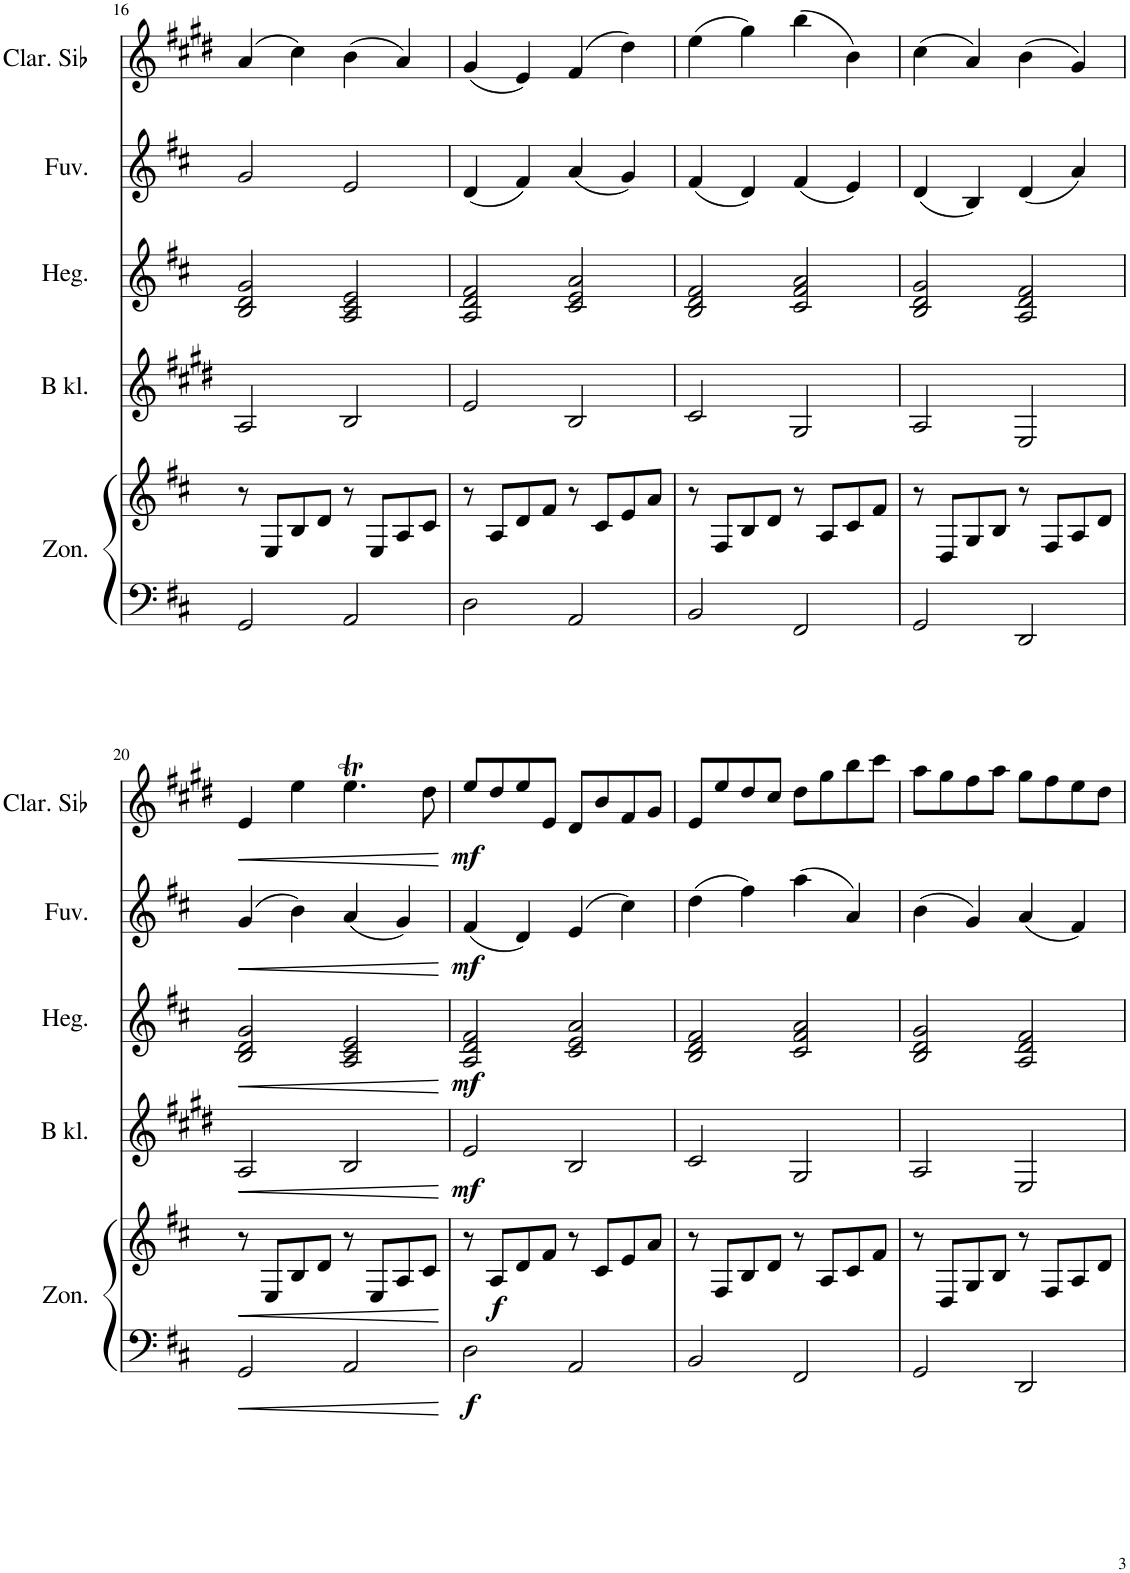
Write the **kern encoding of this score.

**kern	**kern	**dynam	**kern	**dynam	**kern	**dynam	**kern	**dynam	**kern	**dynam
*part5	*part5	*part5	*part4	*part4	*part3	*part3	*part2	*part2	*part1	*part1
*staff6	*staff5	*staff5/6	*staff4	*staff4	*staff3	*staff3	*staff2	*staff2	*staff1	*staff1
*I"Zongora	*	*	*I"B-klarinét	*	*I"Hegedű	*	*I"Fuvola	*	*I"Clarinette en Sib	*
*I'Zon.	*	*	*I'B kl.	*	*I'Heg.	*	*I'Fuv.	*	*I'Clar. Sib	*
!!LO:PB:g=z
*clefF4	*clefG2	*	*clefG2	*	*clefG2	*	*clefG2	*	*clefG2	*
*	*	*	*Trd1c2	*	*	*	*	*	*Trd1c2	*
*k[f#c#]	*k[f#c#]	*	*k[f#c#g#d#]	*	*k[f#c#]	*	*k[f#c#]	*	*k[f#c#g#d#]	*
*M4/4	*M4/4	*	*M4/4	*	*M4/4	*	*M4/4	*	*M4/4	*
=16	=16	=16	=16	=16	=16	=16	=16	=16	=16	=16
2GG/	8r	.	2A/	.	2B/ 2d/ 2g/	.	2g/	.	(4a/	.
.	8E/L	.	.	.	.	.	.	.	.	.
.	8B/	.	.	.	.	.	.	.	4cc#\)	.
.	8d/J	.	.	.	.	.	.	.	.	.
2AA/	8r	.	2B/	.	2A/ 2c#/ 2e/	.	2e/	.	(4b\	.
.	8E/L	.	.	.	.	.	.	.	.	.
.	8A/	.	.	.	.	.	.	.	4a/)	.
.	8c#/J	.	.	.	.	.	.	.	.	.
=17	=17	=17	=17	=17	=17	=17	=17	=17	=17	=17
2D\	8r	.	2e/	.	2A/ 2d/ 2f#/	.	(4d/	.	(4g#/	.
.	8A/L	.	.	.	.	.	.	.	.	.
.	8d/	.	.	.	.	.	4f#/)	.	4e/)	.
.	8f#/J	.	.	.	.	.	.	.	.	.
2AA/	8r	.	2B/	.	2c#/ 2e/ 2a/	.	(4a/	.	(4f#/	.
.	8c#/L	.	.	.	.	.	.	.	.	.
.	8e/	.	.	.	.	.	4g/)	.	4dd#\)	.
.	8a/J	.	.	.	.	.	.	.	.	.
=18	=18	=18	=18	=18	=18	=18	=18	=18	=18	=18
2BB/	8r	.	2c#/	.	2B/ 2d/ 2f#/	.	(4f#/	.	(4ee\	.
.	8F#/L	.	.	.	.	.	.	.	.	.
.	8B/	.	.	.	.	.	4d/)	.	4gg#\)	.
.	8d/J	.	.	.	.	.	.	.	.	.
2FF#/	8r	.	2G#/	.	2c#/ 2f#/ 2a/	.	(4f#/	.	(4bb\	.
.	8A/L	.	.	.	.	.	.	.	.	.
.	8c#/	.	.	.	.	.	4e/)	.	4b\)	.
.	8f#/J	.	.	.	.	.	.	.	.	.
=19	=19	=19	=19	=19	=19	=19	=19	=19	=19	=19
2GG/	8r	.	2A/	.	2B/ 2d/ 2g/	.	(4d/	.	(4cc#\	.
.	8D/L	.	.	.	.	.	.	.	.	.
.	8G/	.	.	.	.	.	4B/)	.	4a/)	.
.	8B/J	.	.	.	.	.	.	.	.	.
2DD/	8r	.	2E/	.	2A/ 2d/ 2f#/	.	(4d/	.	(4b\	.
.	8F#/L	.	.	.	.	.	.	.	.	.
.	8A/	.	.	.	.	.	4a/)	.	4g#/)	.
.	8d/J	.	.	.	.	.	.	.	.	.
!!LO:LB:g=z
=20	=20	=20	=20	=20	=20	=20	=20	=20	=20	=20
!	!	!LO:HP:b	!	!LO:HP:b	!	!LO:HP:b	!	!LO:HP:b	!	!LO:HP:b
2GG/	8r	<	2A/	<	2B/ 2d/ 2g/	<	(4g/	<	4e/	<
.	8E/L	.	.	.	.	.	.	.	.	.
.	8B/	.	.	.	.	.	4b\)	.	4ee\	.
.	8d/J	.	.	.	.	.	.	.	.	.
2AA/	8r	.	2B/	.	2A/ 2c#/ 2e/	.	(4a/	.	4.eeT\	.
.	8E/L	.	.	.	.	.	.	.	.	.
.	8A/	.	.	.	.	.	4g/)	.	.	.
.	8c#/J	.	.	.	.	.	.	.	8dd#\	.
.	.	[	.	[	.	[	.	[	.	[
=21	=21	=21	=21	=21	=21	=21	=21	=21	=21	=21
!	!	!LO:DY:b=2	!	!LO:DY:b	!	!LO:DY:b	!	!LO:DY:b	!	!LO:DY:b
2D\	8r	f	2e/	mf	2A/ 2d/ 2f#/	mf	(4f#/	mf	8ee/L	mf
!	!	!LO:DY:b	!	!	!	!	!	!	!	!
.	8A/L	f	.	.	.	.	.	.	8dd#/	.
.	8d/	.	.	.	.	.	4d/)	.	8ee/	.
.	8f#/J	.	.	.	.	.	.	.	8e/J	.
2AA/	8r	.	2B/	.	2c#/ 2e/ 2a/	.	(4e/	.	8d#/L	.
.	8c#/L	.	.	.	.	.	.	.	8b/	.
.	8e/	.	.	.	.	.	4cc#\)	.	8f#/	.
.	8a/J	.	.	.	.	.	.	.	8g#/J	.
=22	=22	=22	=22	=22	=22	=22	=22	=22	=22	=22
2BB/	8r	.	2c#/	.	2B/ 2d/ 2f#/	.	(4dd\	.	8e/L	.
.	8F#/L	.	.	.	.	.	.	.	8ee/	.
.	8B/	.	.	.	.	.	4ff#\)	.	8dd#/	.
.	8d/J	.	.	.	.	.	.	.	8cc#/J	.
2FF#/	8r	.	2G#/	.	2c#/ 2f#/ 2a/	.	(4aa\	.	8dd#\L	.
.	8A/L	.	.	.	.	.	.	.	8gg#\	.
.	8c#/	.	.	.	.	.	4a/)	.	8bb\	.
.	8f#/J	.	.	.	.	.	.	.	8ccc#\J	.
=23	=23	=23	=23	=23	=23	=23	=23	=23	=23	=23
2GG/	8r	.	2A/	.	2B/ 2d/ 2g/	.	(4b\	.	8aa\L	.
.	8D/L	.	.	.	.	.	.	.	8gg#\	.
.	8G/	.	.	.	.	.	4g/)	.	8ff#\	.
.	8B/J	.	.	.	.	.	.	.	8aa\J	.
2DD/	8r	.	2E/	.	2A/ 2d/ 2f#/	.	(4a/	.	8gg#\L	.
.	8F#/L	.	.	.	.	.	.	.	8ff#\	.
.	8A/	.	.	.	.	.	4f#/)	.	8ee\	.
.	8d/J	.	.	.	.	.	.	.	8dd#\J	.
=	=	=	=	=	=	=	=	=	=	=
*-	*-	*-	*-	*-	*-	*-	*-	*-	*-	*-
